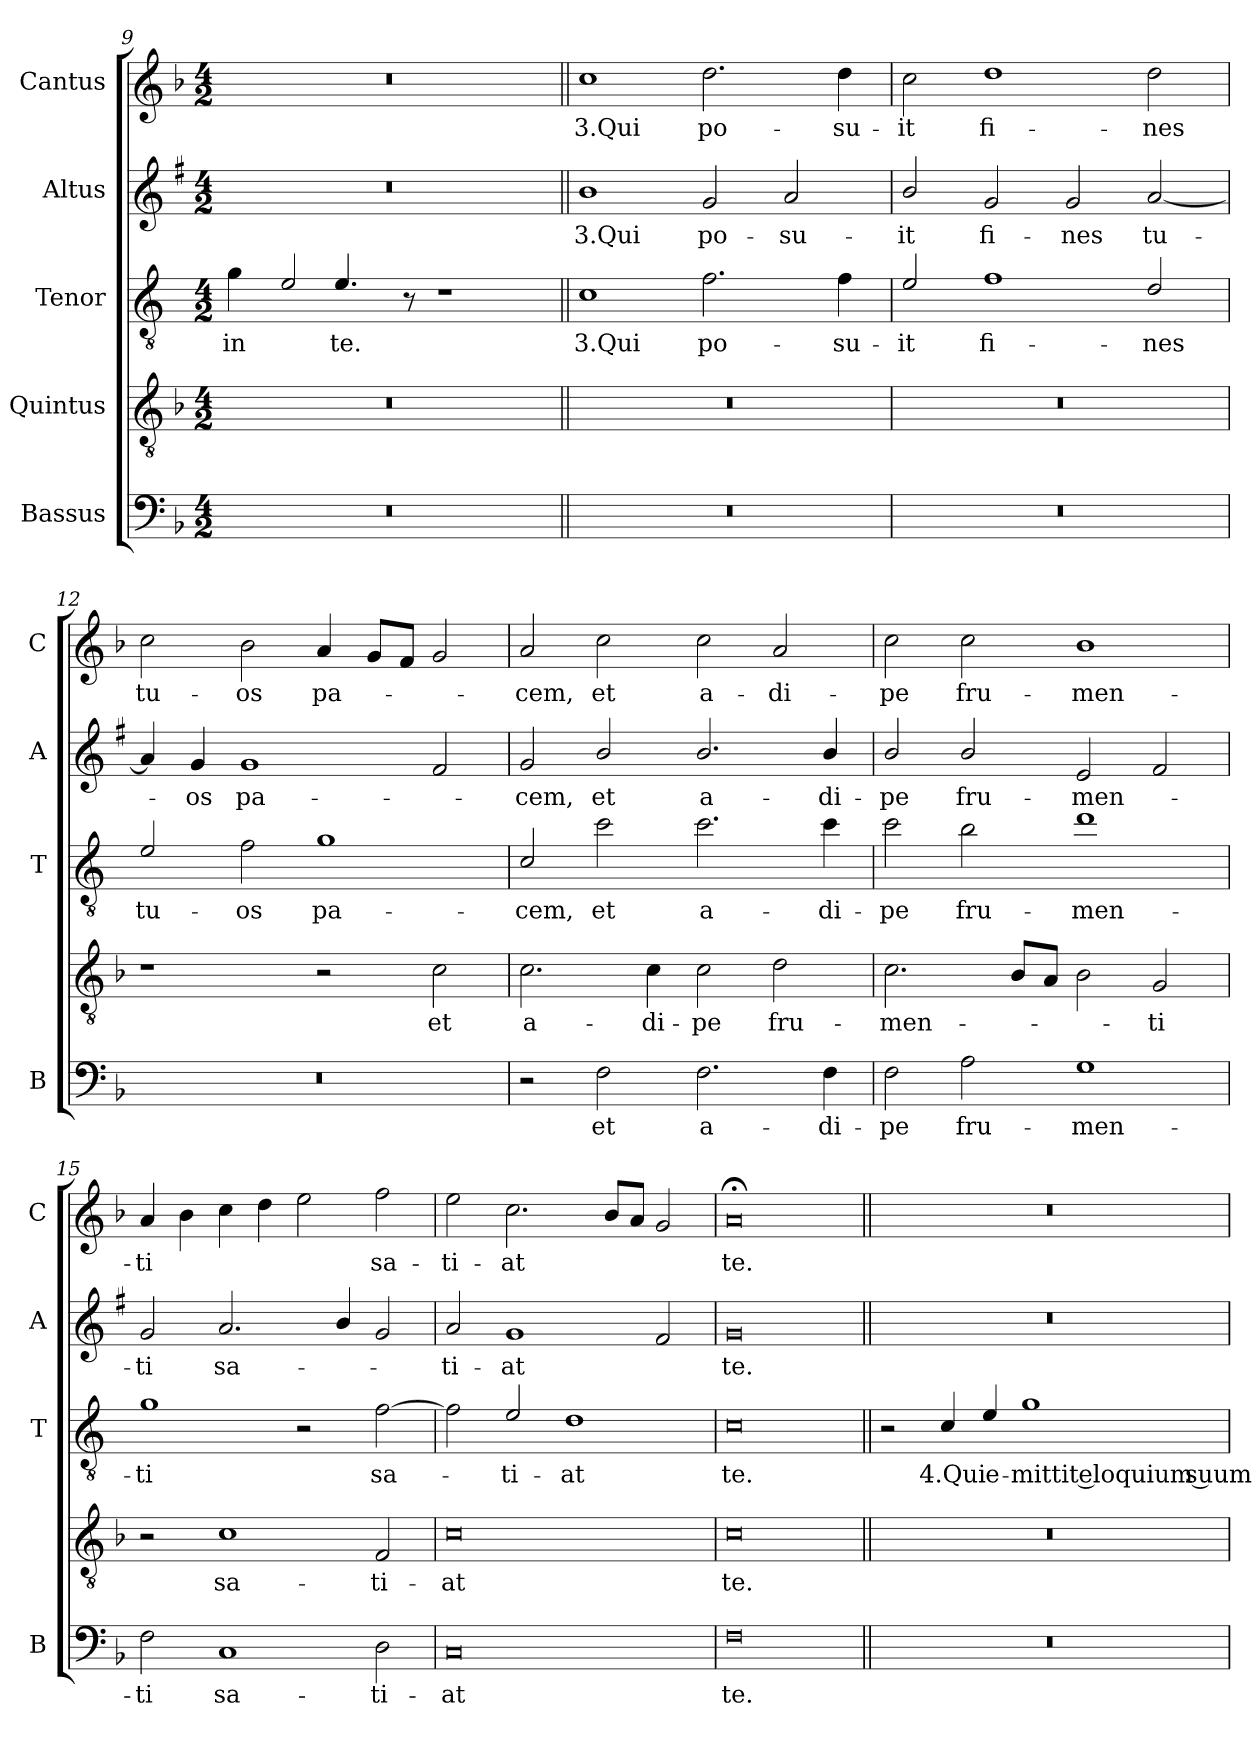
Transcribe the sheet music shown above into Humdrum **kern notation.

**kern	**text	**kern	**text	**kern	**text	**kern	**text	**kern	**text
*part5	*part5	*part4	*part4	*part3	*part3	*part2	*part2	*part1	*part1
*staff5	*staff5	*staff4	*staff4	*staff3	*staff3	*staff2	*staff2	*staff1	*staff1
*I"Bassus	*	*I"Quintus	*	*I"Tenor	*	*I"Altus	*	*I"Cantus	*
*I'B	*	*	*	*I'T	*	*I'A	*	*I'C	*
*clefF4	*	*clefGv2	*	*clefGv2	*	*clefG2	*	*clefG2	*
*	*	*	*	*ITrd4c7	*	*ITrd1c2	*	*	*
*k[b-]	*	*k[b-]	*	*k[b-]	*	*k[b-]	*	*k[b-]	*
*F:	*	*F:	*	*F:	*	*F:	*	*F:	*
*M4/2	*	*M4/2	*	*M4/2	*	*M4/2	*	*M4/2	*
=9	=9	=9	=9	=9	=9	=9	=9	=9	=9
!	!	!	!	!	!LO:LY:b	!	!	!	!
0r	.	0r	.	4c\	in	0r	.	0r	.
!	!	!	!	!LO:N:head=open	!	!	!	!	!
.	.	.	.	4A/	.	.	.	.	.
!	!	!	!	!	!LO:LY:b	!	!	!	!
.	.	.	.	4.A/	te.	.	.	.	.
.	.	.	.	8r	.	.	.	.	.
.	.	.	.	1r	.	.	.	.	.
!!LO:LB:g=z
=10||	=10||	=10||	=10||	=10||	=10||	=10||	=10||	=10||	=10||
!	!	!	!	!	!LO:LY:b	!	!LO:LY:b	!	!LO:LY:b
0r	.	0r	.	1F	3.Qui	1a	3.Qui	1cc	3.Qui
!	!	!	!	!	!LO:LY:b	!	!LO:LY:b	!	!LO:LY:b
.	.	.	.	2.B-\	po-	2f/	po-	2.dd\	po-
!	!	!	!	!	!	!	!LO:LY:b	!	!
.	.	.	.	.	.	2g/	-su-	.	.
!	!	!	!	!	!LO:LY:b	!	!	!	!LO:LY:b
.	.	.	.	4B-\	-su-	.	.	4dd\	-su-
=11	=11	=11	=11	=11	=11	=11	=11	=11	=11
!	!	!	!	!	!LO:LY:b	!	!LO:LY:b	!	!LO:LY:b
0r	.	0r	.	2A/	-it	2a/	-it	2cc\	-it
!	!	!	!	!	!LO:LY:b	!	!LO:LY:b	!	!LO:LY:b
.	.	.	.	1B-	fi-	2f/	fi-	1dd	fi-
!	!	!	!	!	!	!	!LO:LY:b	!	!
.	.	.	.	.	.	2f/	-nes	.	.
!	!	!	!	!	!LO:LY:b	!	!LO:LY:b	!	!LO:LY:b
.	.	.	.	2G/	-nes	[2g/	tu-	2dd\	-nes
=12	=12	=12	=12	=12	=12	=12	=12	=12	=12
!	!	!	!	!	!LO:LY:b	!	!	!	!LO:LY:b
0r	.	1r	.	2A/	tu-	4g/]	.	2cc\	tu-
!	!	!	!	!	!	!	!LO:LY:b	!	!
.	.	.	.	.	.	4f/	-os	.	.
!	!	!	!	!	!LO:LY:b	!	!LO:LY:b	!	!LO:LY:b
.	.	.	.	2B-\	-os	1f	pa-	2b-\	-os
!	!	!	!	!	!LO:LY:b	!	!	!	!LO:LY:b
.	.	2r	.	1c	pa-	.	.	4a/	pa-
.	.	.	.	.	.	.	.	8g/L	.
.	.	.	.	.	.	.	.	8f/J	.
!	!	!	!LO:LY:b	!	!	!	!	!	!
.	.	2c\	et	.	.	2e/	.	2g/	.
=13	=13	=13	=13	=13	=13	=13	=13	=13	=13
!	!	!	!LO:LY:b	!	!LO:LY:b	!	!LO:LY:b	!	!LO:LY:b
2r	.	2.c\	a-	2F/	-cem,	2f/	-cem,	2a/	-cem,
!	!LO:LY:b	!	!	!	!LO:LY:b	!	!LO:LY:b	!	!LO:LY:b
2F\	et	.	.	2f\	et	2a/	et	2cc\	et
!	!	!	!LO:LY:b	!	!	!	!	!	!
.	.	4c\	-di-	.	.	.	.	.	.
!	!LO:LY:b	!	!LO:LY:b	!	!LO:LY:b	!	!LO:LY:b	!	!LO:LY:b
2.F\	a-	2c\	-pe	2.f\	a-	2.a/	a-	2cc\	a-
!	!	!	!LO:LY:b	!	!	!	!	!	!LO:LY:b
.	.	2d\	fru-	.	.	.	.	2a/	-di-
!	!LO:LY:b	!	!	!	!LO:LY:b	!	!LO:LY:b	!	!
4F\	-di-	.	.	4f\	-di-	4a/	-di-	.	.
=14	=14	=14	=14	=14	=14	=14	=14	=14	=14
!	!LO:LY:b	!	!LO:LY:b	!	!LO:LY:b	!	!LO:LY:b	!	!LO:LY:b
2F\	-pe	2.c\	-men-	2f\	-pe	2a/	-pe	2cc\	-pe
!	!LO:LY:b	!	!	!	!LO:LY:b	!	!LO:LY:b	!	!LO:LY:b
2A\	fru-	.	.	2e\	fru-	2a/	fru-	2cc\	fru-
.	.	8B-/L	.	.	.	.	.	.	.
.	.	8A/J	.	.	.	.	.	.	.
!	!LO:LY:b	!	!	!	!LO:LY:b	!	!LO:LY:b	!	!LO:LY:b
1G	-men-	2B-\	.	1g	-men-	2d/	-men-	1b-	-men-
!	!	!	!LO:LY:b	!	!	!	!	!	!
.	.	2G/	-ti	.	.	2e/	.	.	.
=15	=15	=15	=15	=15	=15	=15	=15	=15	=15
!	!LO:LY:b	!	!	!	!LO:LY:b	!	!LO:LY:b	!	!LO:LY:b
2F\	-ti	2r	.	1c	-ti	2f/	-ti	4a/	-ti
.	.	.	.	.	.	.	.	4b-\	.
!	!LO:LY:b	!	!LO:LY:b	!	!	!	!LO:LY:b	!	!
1C	sa-	1c	sa-	.	.	2.g/	sa-	4cc\	.
.	.	.	.	.	.	.	.	4dd\	.
.	.	.	.	2r	.	.	.	2ee\	.
.	.	.	.	.	.	4a/	.	.	.
!	!LO:LY:b	!	!LO:LY:b	!	!LO:LY:b	!	!	!	!LO:LY:b
2D\	-ti-	2F/	-ti-	[2B-\	sa-	2f/	.	2ff\	sa-
=16	=16	=16	=16	=16	=16	=16	=16	=16	=16
!	!LO:LY:b	!	!LO:LY:b	!	!	!	!LO:LY:b	!	!LO:LY:b
0C	-at	0c	-at	2B-\]	.	2g/	-ti-	2ee\	-ti-
!	!	!	!	!	!LO:LY:b	!	!LO:LY:b	!	!LO:LY:b
.	.	.	.	2A/	-ti-	1f	-at	2.cc\	-at
!	!	!	!	!	!LO:LY:b	!	!	!	!
.	.	.	.	1G	-at	.	.	.	.
.	.	.	.	.	.	.	.	8b-/L	.
.	.	.	.	.	.	.	.	8a/J	.
.	.	.	.	.	.	2e/	.	2g/	.
=17	=17	=17	=17	=17	=17	=17	=17	=17	=17
!	!LO:LY:b	!	!LO:LY:b	!	!LO:LY:b	!	!LO:LY:b	!	!LO:LY:b
0F	te.	0c	te.	0F	te.	0f	te.	0a;<	te.
!!LO:LB:g=z
=18||	=18||	=18||	=18||	=18||	=18||	=18||	=18||	=18||	=18||
0r	.	0r	.	2r	.	0r	.	0r	.
!	!	!	!	!	!LO:LY:b	!	!	!	!
.	.	.	.	4F/	4.Qui	.	.	.	.
!	!	!	!	!	!LO:LY:b	!	!	!	!
.	.	.	.	4A/	e-	.	.	.	.
!	!	!	!	!	!LO:LY:b	!	!	!	!
.	.	.	.	1c	-mittit eloquium suum	.	.	.	.
=	=	=	=	=	=	=	=	=	=
*-	*-	*-	*-	*-	*-	*-	*-	*-	*-
